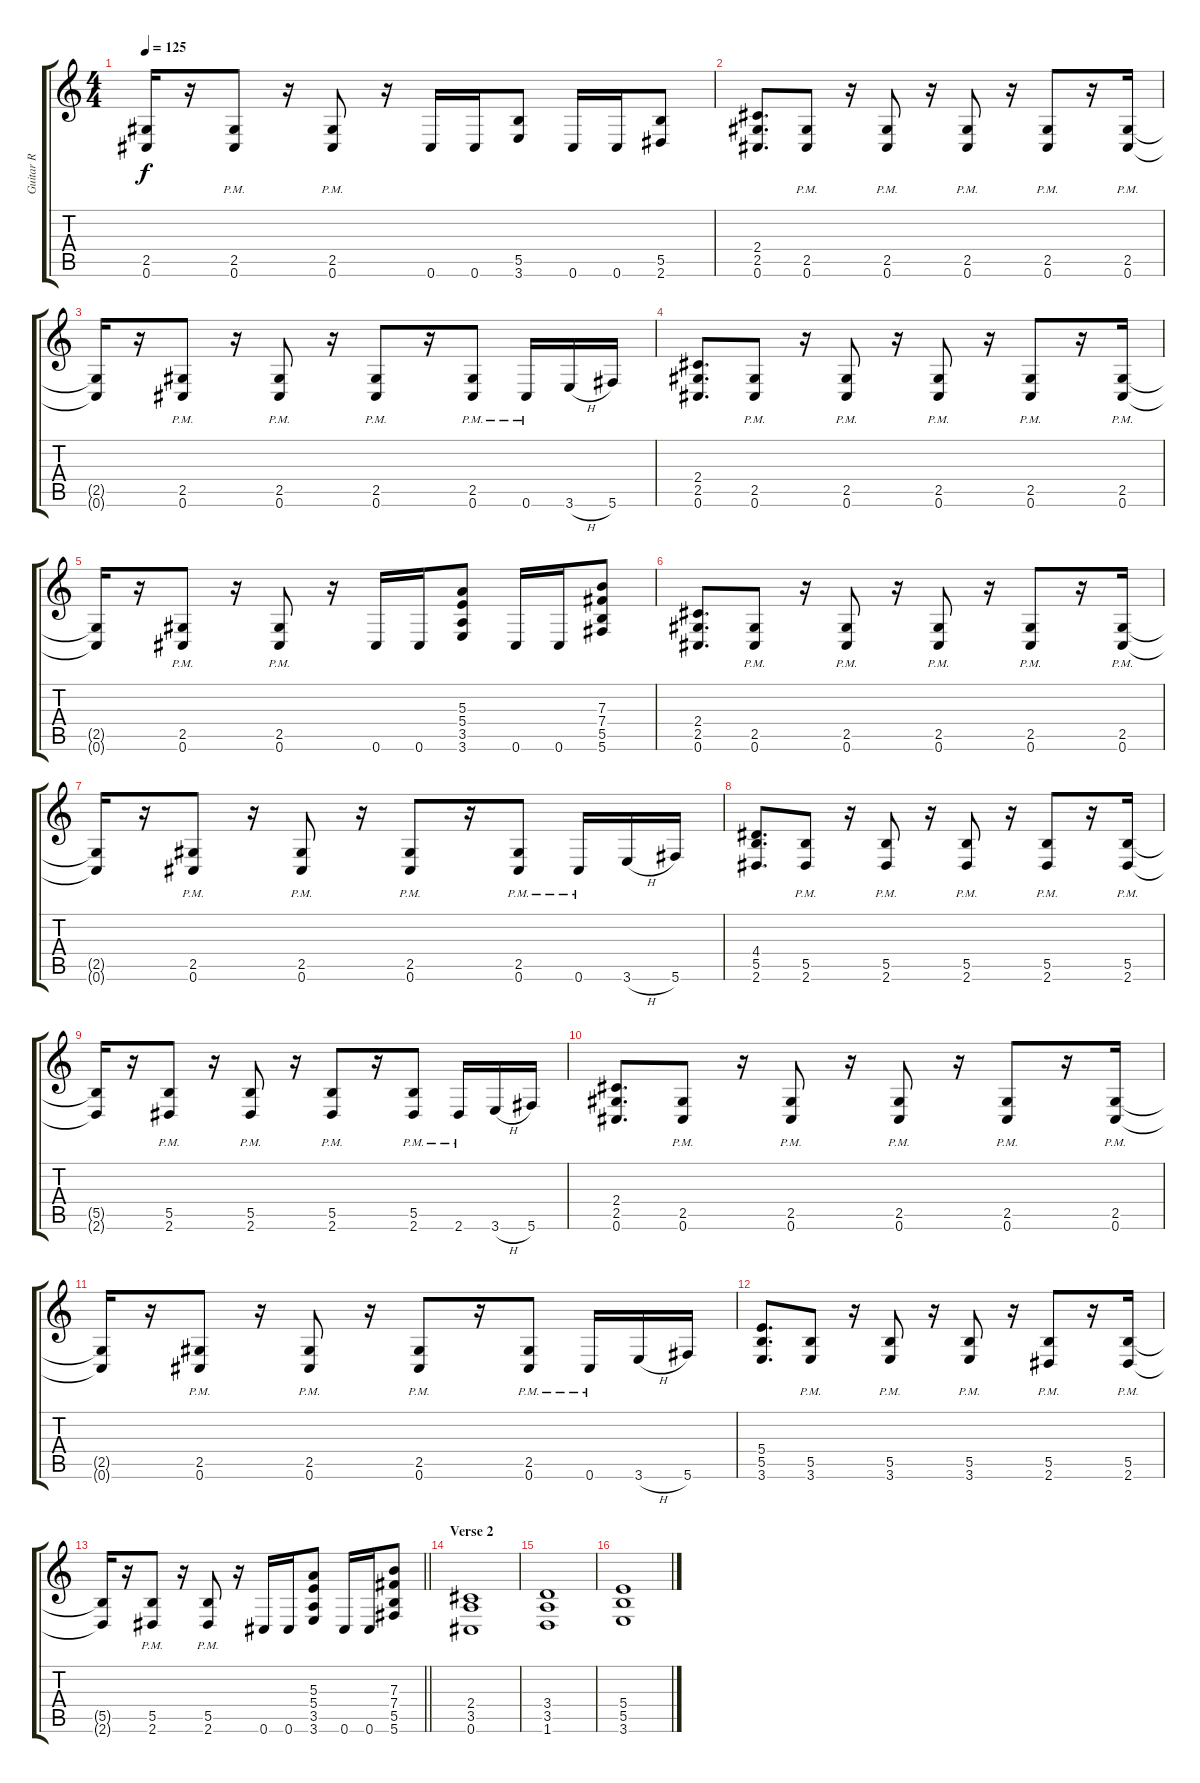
\track ("Guitar R" "Guitar R") {instrument distortionguitar}
\staff {score tabs}
\tuning (Db4 Ab3 E3 B2 Gb2 Db2) {hide}
\ts (4 4)
\tempo 125
\clef g2
\ks c
(2.5{t} 0.6{t}).16{dy f} r.16 (2.5{pm} 0.6{pm}).8 r.16 (2.5{pm} 0.6{pm}).8 r.16 0.6.16 0.6.16 (5.5 3.6).8 0.6.16 0.6.16 (5.5 2.6).8 |
(2.4 2.5 0.6).8{d} (2.5{pm} 0.6{pm}).8 r.16 (2.5{pm} 0.6{pm}).8 r.16 (2.5{pm} 0.6{pm}).8 r.16 (2.5{pm} 0.6{pm}).8 r.16 (2.5{pm} 0.6{pm}).16 |
(2.5{t} 0.6{t}).16 r.16 (2.5{pm} 0.6{pm}).8 r.16 (2.5{pm} 0.6{pm}).8 r.16 (2.5{pm} 0.6{pm}).8 r.16 (2.5{pm} 0.6{pm}).8 0.6{pm}.16 3.6{h}.16 5.6.16 |
(2.4 2.5 0.6).8{d} (2.5{pm} 0.6{pm}).8 r.16 (2.5{pm} 0.6{pm}).8 r.16 (2.5{pm} 0.6{pm}).8 r.16 (2.5{pm} 0.6{pm}).8 r.16 (2.5{pm} 0.6{pm}).16 |
(2.5{t} 0.6{t}).16 r.16 (2.5{pm} 0.6{pm}).8 r.16 (2.5{pm} 0.6{pm}).8 r.16 0.6.16 0.6.16 (5.3 5.4 3.5 3.6).8 0.6.16 0.6.16 (7.3 7.4 5.5 5.6).8 |
(2.4 2.5 0.6).8{d} (2.5{pm} 0.6{pm}).8 r.16 (2.5{pm} 0.6{pm}).8 r.16 (2.5{pm} 0.6{pm}).8 r.16 (2.5{pm} 0.6{pm}).8 r.16 (2.5{pm} 0.6{pm}).16 |
(2.5{t} 0.6{t}).16 r.16 (2.5{pm} 0.6{pm}).8 r.16 (2.5{pm} 0.6{pm}).8 r.16 (2.5{pm} 0.6{pm}).8 r.16 (2.5{pm} 0.6{pm}).8 0.6{pm}.16 3.6{h}.16 5.6.16 |
(4.4 5.5 2.6).8{d} (5.5{pm} 2.6{pm}).8 r.16 (5.5{pm} 2.6{pm}).8 r.16 (5.5{pm} 2.6{pm}).8 r.16 (5.5{pm} 2.6{pm}).8 r.16 (5.5{pm} 2.6{pm}).16 |
(5.5{t} 2.6{t}).16 r.16 (5.5{pm} 2.6{pm}).8 r.16 (5.5{pm} 2.6{pm}).8 r.16 (5.5{pm} 2.6{pm}).8 r.16 (5.5{pm} 2.6{pm}).8 2.6{pm}.16 3.6{h}.16 5.6.16 |
(2.4 2.5 0.6).8{d} (2.5{pm} 0.6{pm}).8 r.16 (2.5{pm} 0.6{pm}).8 r.16 (2.5{pm} 0.6{pm}).8 r.16 (2.5{pm} 0.6{pm}).8 r.16 (2.5{pm} 0.6{pm}).16 |
(2.5{t} 0.6{t}).16 r.16 (2.5{pm} 0.6{pm}).8 r.16 (2.5{pm} 0.6{pm}).8 r.16 (2.5{pm} 0.6{pm}).8 r.16 (2.5{pm} 0.6{pm}).8 0.6{pm}.16 3.6{h}.16 5.6.16 |
(5.4 5.5 3.6).8{d} (5.5{pm} 3.6{pm}).8 r.16 (5.5{pm} 3.6{pm}).8 r.16 (5.5{pm} 3.6{pm}).8 r.16 (5.5{pm} 2.6{pm}).8 r.16 (5.5{pm} 2.6{pm}).16 |
\barLineRight lightlight
(5.5{t} 2.6{t}).16 r.16 (5.5{pm} 2.6{pm}).8 r.16 (5.5{pm} 2.6{pm}).8 r.16 0.6.16 0.6.16 (5.3 5.4 3.5 3.6).8 0.6.16 0.6.16 (7.3 7.4 5.5 5.6).8 |
\section ("" "Verse 2")
(2.4 3.5 0.6).1 |
(3.4 3.5 1.6).1 |
(5.4 5.5 3.6).1
